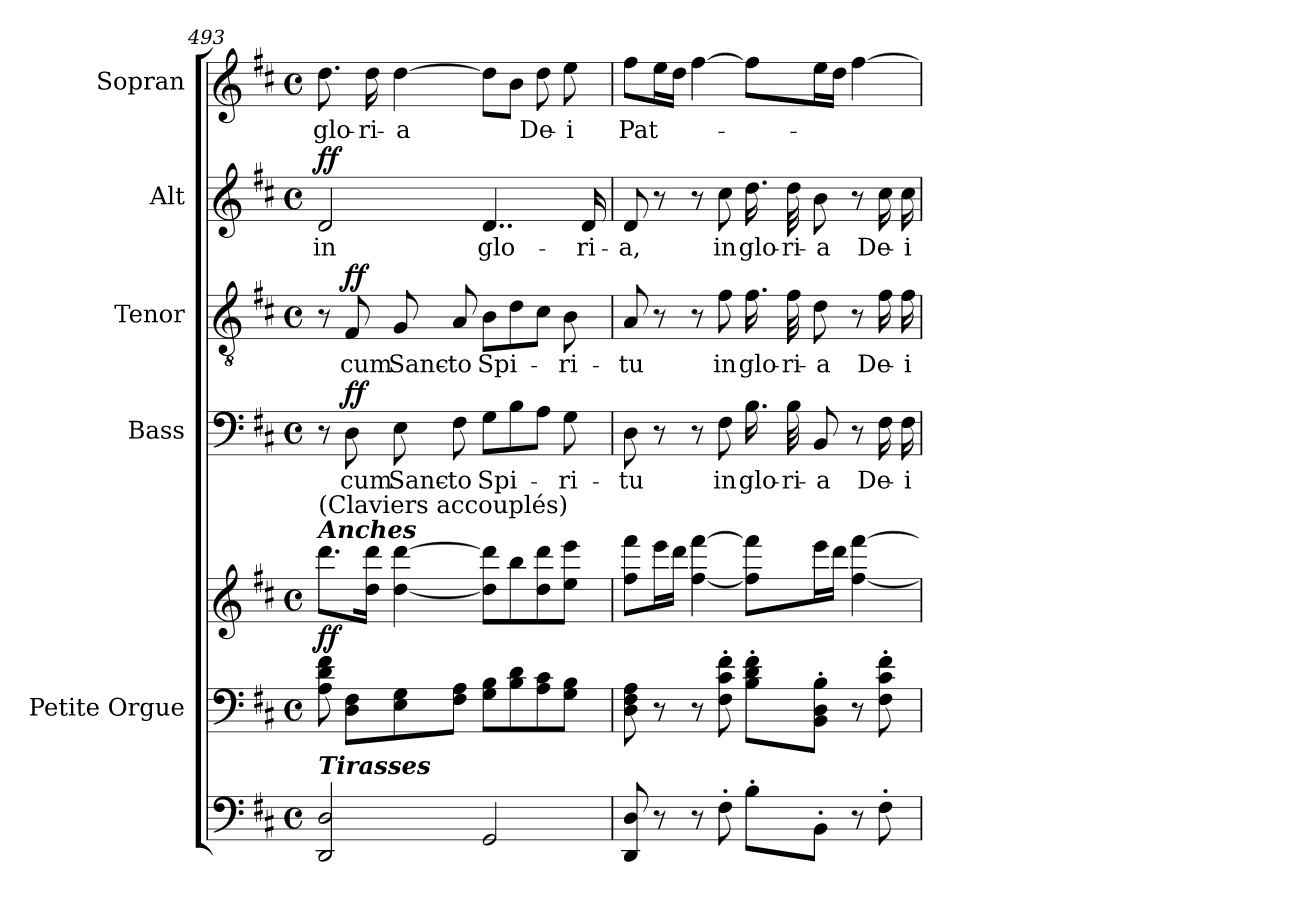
**kern	**kern	**kern	**dynam	**kern	**text	**dynam	**kern	**text	**dynam	**kern	**text	**dynam	**kern	**text
*part6	*part5	*part5	*part5	*part4	*part4	*part4	*part3	*part3	*part3	*part2	*part2	*part2	*part1	*part1
*staff7	*staff6	*staff5	*staff5/6	*staff4	*staff4	*staff4	*staff3	*staff3	*staff3	*staff2	*staff2	*staff2	*staff1	*staff1
*	*I"Petite Orgue	*	*	*I"Bass	*	*	*I"Tenor	*	*	*I"Alt	*	*	*I"Sopran	*
*	*I'Org. 1	*	*	*I'B.	*	*	*I'T.	*	*	*I'A.	*	*	*I'S.	*
*clefF4	*clefF4	*clefG2	*	*clefF4	*	*	*clefGv2	*	*	*clefG2	*	*	*clefG2	*
*k[f#c#]	*k[f#c#]	*k[f#c#]	*	*k[f#c#]	*	*	*k[f#c#]	*	*	*k[f#c#]	*	*	*k[f#c#]	*
*D:	*D:	*D:	*	*D:	*	*	*D:	*	*	*D:	*	*	*D:	*
*M4/4	*M4/4	*M4/4	*	*M4/4	*	*	*M4/4	*	*	*M4/4	*	*	*M4/4	*
*met(c)	*met(c)	*met(c)	*	*met(c)	*	*	*met(c)	*	*	*met(c)	*	*	*met(c)	*
=493	=493	=493	=493	=493	=493	=493	=493	=493	=493	=493	=493	=493	=493	=493
!	!	!LO:TX:a:Bi:t=Anches	!	!	!	!	!	!	!	!	!	!	!	!
!	!	!LO:TX:a:t=(Claviers accouplés)	!	!	!	!	!	!	!	!	!	!	!	!
!LO:TX:a:Bi:t=Tirasses	!	!	!	!	!	!	!	!	!	!	!	!	!	!
!	!	!	!LO:DY:b	!	!	!	!	!	!	!	!LO:LY:b	!LO:DY:a	!	!LO:LY:b
2DD/ 2D/	8A\ 8d\ 8f#\	8.ddd\L	ff	8r	.	.	8r	.	.	2d/	in	ff	8.dd\	glo-
!	!	!	!	!	!LO:LY:b	!LO:DY:a	!	!LO:LY:b	!LO:DY:a	!	!	!	!	!
.	8D\ 8F#\L	.	.	8D\	cum	ff	8F#/	cum	ff	.	.	.	.	.
!	!	!	!	!	!	!	!	!	!	!	!	!	!	!LO:LY:b
.	.	16dd\ 16ddd\Jk	.	.	.	.	.	.	.	.	.	.	16dd\	-ri-
!	!	!	!	!	!LO:LY:b	!	!	!LO:LY:b	!	!	!	!	!	!LO:LY:b
.	8E\ 8G\	[4dd\ [4ddd\	.	8E\	Sanc-	.	8G/	Sanc-	.	.	.	.	[4dd\	-a
!	!	!	!	!	!LO:LY:b	!	!	!LO:LY:b	!	!	!	!	!	!
.	8F#\ 8A\J	.	.	8F#\	-to	.	8A/	-to	.	.	.	.	.	.
!	!	!	!	!	!LO:LY:b	!	!	!LO:LY:b	!	!	!LO:LY:b	!	!	!
2GG/	8G\ 8B\L	8dd\] 8ddd\]L	.	8G\L	Spi-	.	8B\L	Spi-	.	4..d/	glo-	.	8dd\L]	.
.	8B\ 8d\	8bb\	.	8B\	.	.	8d\	.	.	.	.	.	8b\J	.
!	!	!	!	!	!	!	!	!	!	!	!	!	!	!LO:LY:b
.	8A\ 8c#\	8dd\ 8ddd\	.	8A\J	.	.	8c#\J	.	.	.	.	.	8dd\	De-
!	!	!	!	!	!LO:LY:b	!	!	!LO:LY:b	!	!	!	!	!	!LO:LY:b
.	8G\ 8B\J	8ee\ 8eee\J	.	8G\	-ri-	.	8B\	-ri-	.	.	.	.	8ee\	-i
!	!	!	!	!	!	!	!	!	!	!	!LO:LY:b	!	!	!
.	.	.	.	.	.	.	.	.	.	16d/	-ri-	.	.	.
!!LO:PB:g=z
=494	=494	=494	=494	=494	=494	=494	=494	=494	=494	=494	=494	=494	=494	=494
!	!	!	!	!	!LO:LY:b	!	!	!LO:LY:b	!	!	!LO:LY:b	!	!	!LO:LY:b
8DD/ 8D/	8D\ 8F#\ 8A\	8ff#\ 8fff#\L	.	8D\	-tu	.	8A/	-tu	.	8d/	-a,	.	8ff#\L	Pat-
8r	8r	16eee\L	.	8r	.	.	8r	.	.	8r	.	.	16ee\L	.
.	.	16ddd\JJ	.	.	.	.	.	.	.	.	.	.	16dd\JJ	.
8r	8r	[4ff#\ [4fff#\	.	8r	.	.	8r	.	.	8r	.	.	[4ff#\	.
!	!	!	!	!	!LO:LY:b	!	!	!LO:LY:b	!	!	!LO:LY:b	!	!	!
8F#'>\	8F#\'> 8c#\'> 8f#\'>	.	.	8F#\	in	.	8f#\	in	.	8cc#\	in	.	.	.
!	!	!	!	!	!LO:LY:b	!	!	!LO:LY:b	!	!	!LO:LY:b	!	!	!
8B'>\L	8B\'> 8d\'> 8f#\'>L	8ff#\] 8fff#\]L	.	16.B\	glo-	.	16.f#\	glo-	.	16.dd\	glo-	.	8ff#\L]	.
!	!	!	!	!	!LO:LY:b	!	!	!LO:LY:b	!	!	!LO:LY:b	!	!	!
.	.	.	.	32B\	-ri-	.	32f#\	-ri-	.	32dd\	-ri-	.	.	.
!	!	!	!	!	!LO:LY:b	!	!	!LO:LY:b	!	!	!LO:LY:b	!	!	!
8BB'>\J	8BB\'> 8D\'> 8B\'>J	16eee\L	.	8BB/	-a	.	8d\	-a	.	8b\	-a	.	16ee\L	.
.	.	16ddd\JJ	.	.	.	.	.	.	.	.	.	.	16dd\JJ	.
8r	8r	[4ff#\ [4fff#\	.	8r	.	.	8r	.	.	8r	.	.	[4ff#\	.
!	!	!	!	!	!LO:LY:b	!	!	!LO:LY:b	!	!	!LO:LY:b	!	!	!
8F#'>\	8F#\'> 8c#\'> 8f#\'>	.	.	16F#\	De-	.	16f#\	De-	.	16cc#\	De-	.	.	.
!	!	!	!	!	!LO:LY:b	!	!	!LO:LY:b	!	!	!LO:LY:b	!	!	!
.	.	.	.	16F#\	-i	.	16f#\	-i	.	16cc#\	-i	.	.	.
=	=	=	=	=	=	=	=	=	=	=	=	=	=	=
*-	*-	*-	*-	*-	*-	*-	*-	*-	*-	*-	*-	*-	*-	*-
